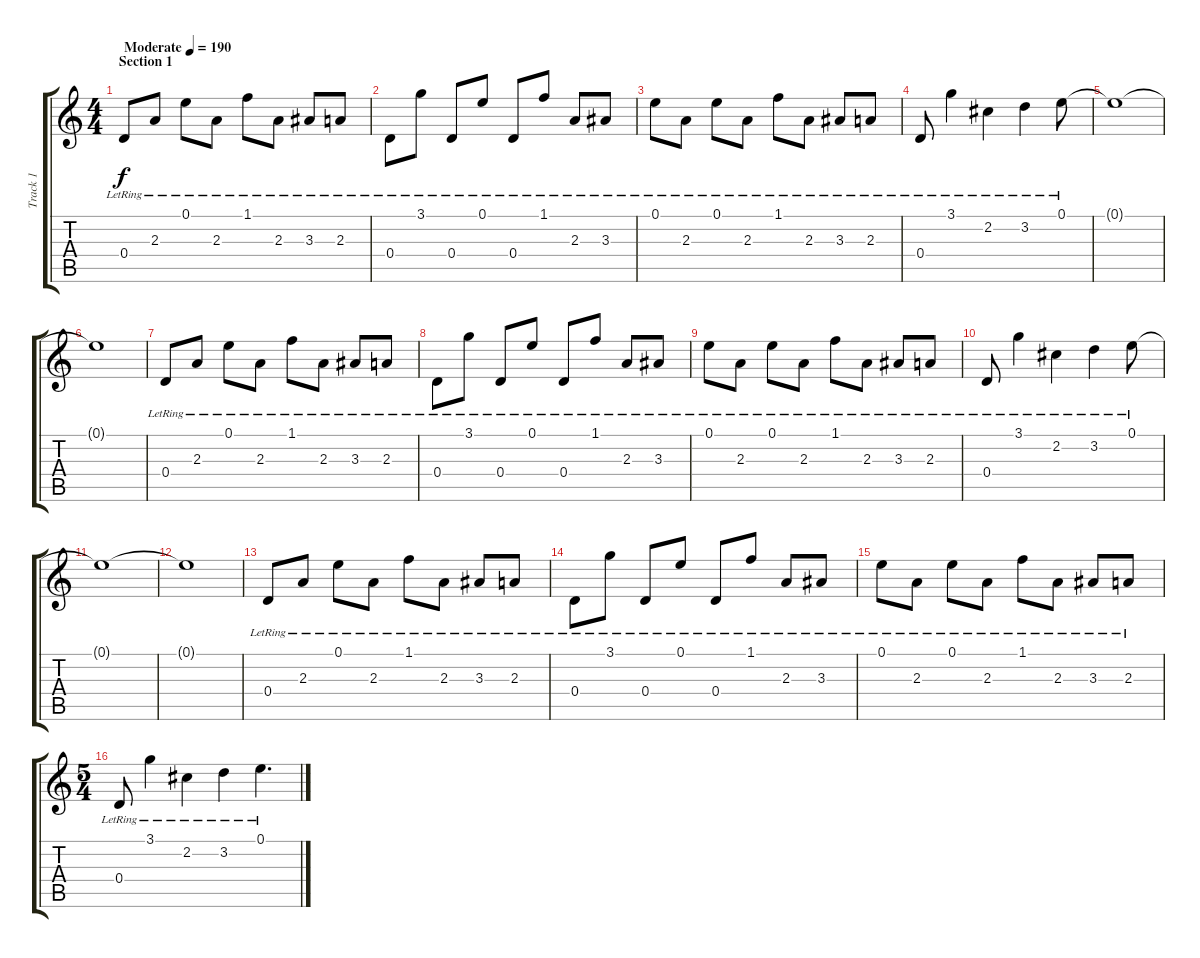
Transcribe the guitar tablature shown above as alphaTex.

\track ("Track 1" "Track 1") {instrument acousticguitarsteel}
\staff {score tabs}
\tuning (E4 B3 G3 D3 A2 E2) {hide}
\ts (4 4)
\section ("" "Section 1")
\tempo (190 "Moderate")
\clef g2
\ks c
0.4{lr}.8{dy f instrument acousticguitarsteel} 2.3{lr}.8 0.1{lr}.8 2.3{lr}.8 1.1{lr}.8 2.3{lr}.8 3.3{lr}.8 2.3{lr}.8 |
0.4{lr}.8 3.1{lr}.8 0.4{lr}.8 0.1{lr}.8 0.4{lr}.8 1.1{lr}.8 2.3{lr}.8 3.3{lr}.8 |
0.1{lr}.8 2.3{lr}.8 0.1{lr}.8 2.3{lr}.8 1.1{lr}.8 2.3{lr}.8 3.3{lr}.8 2.3{lr}.8 |
0.4{lr}.8 3.1{lr}.4 2.2{lr}.4 3.2{lr}.4 0.1{lr}.8 |
0.1{t}.1 |
0.1{t}.1 |
0.4{lr}.8 2.3{lr}.8 0.1{lr}.8 2.3{lr}.8 1.1{lr}.8 2.3{lr}.8 3.3{lr}.8 2.3{lr}.8 |
0.4{lr}.8 3.1{lr}.8 0.4{lr}.8 0.1{lr}.8 0.4{lr}.8 1.1{lr}.8 2.3{lr}.8 3.3{lr}.8 |
0.1{lr}.8 2.3{lr}.8 0.1{lr}.8 2.3{lr}.8 1.1{lr}.8 2.3{lr}.8 3.3{lr}.8 2.3{lr}.8 |
0.4{lr}.8 3.1{lr}.4 2.2{lr}.4 3.2{lr}.4 0.1{lr}.8 |
0.1{t}.1 |
0.1{t}.1 |
0.4{lr}.8 2.3{lr}.8 0.1{lr}.8 2.3{lr}.8 1.1{lr}.8 2.3{lr}.8 3.3{lr}.8 2.3{lr}.8 |
0.4{lr}.8 3.1{lr}.8 0.4{lr}.8 0.1{lr}.8 0.4{lr}.8 1.1{lr}.8 2.3{lr}.8 3.3{lr}.8 |
0.1{lr}.8 2.3{lr}.8 0.1{lr}.8 2.3{lr}.8 1.1{lr}.8 2.3{lr}.8 3.3{lr}.8 2.3{lr}.8 |
\ts (5 4)
0.4{lr}.8 3.1{lr}.4 2.2{lr}.4 3.2{lr}.4 0.1{lr}.4{d}
